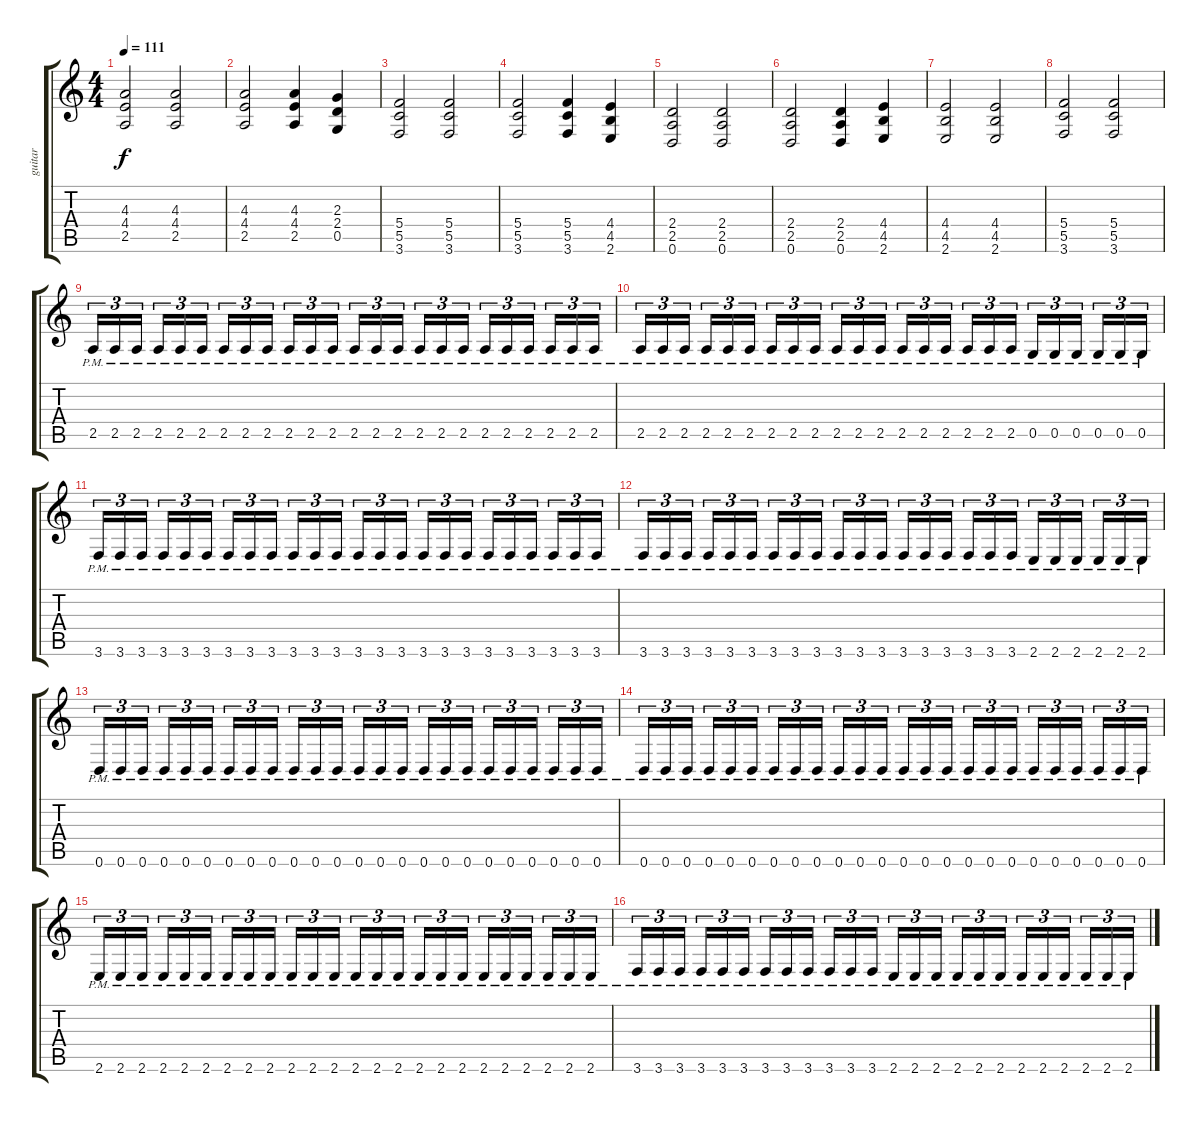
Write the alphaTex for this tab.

\track ("guitar" "guitar") {instrument overdrivenguitar}
\staff {score tabs}
\tuning (D4 A3 F3 C3 G2 D2) {hide}
\ts (4 4)
\tempo 111
\clef g2
\ks c
(4.3 4.4 2.5).2{dy f} (4.3 4.4 2.5).2 |
(4.3 4.4 2.5).2 (4.3 4.4 2.5).4 (2.3 2.4 0.5).4 |
(5.4 5.5 3.6).2 (5.4 5.5 3.6).2 |
(5.4 5.5 3.6).2 (5.4 5.5 3.6).4 (4.4 4.5 2.6).4 |
(2.4 2.5 0.6).2 (2.4 2.5 0.6).2 |
(2.4 2.5 0.6).2 (2.4 2.5 0.6).4 (4.4 4.5 2.6).4 |
(4.4 4.5 2.6).2 (4.4 4.5 2.6).2 |
(5.4 5.5 3.6).2 (5.4 5.5 3.6).2 |
2.5{pm}.16{tu (3 2)} 2.5{pm}.16{tu (3 2)} 2.5{pm}.16{tu (3 2)} 2.5{pm}.16{tu (3 2)} 2.5{pm}.16{tu (3 2)} 2.5{pm}.16{tu (3 2)} 2.5{pm}.16{tu (3 2)} 2.5{pm}.16{tu (3 2)} 2.5{pm}.16{tu (3 2)} 2.5{pm}.16{tu (3 2)} 2.5{pm}.16{tu (3 2)} 2.5{pm}.16{tu (3 2)} 2.5{pm}.16{tu (3 2)} 2.5{pm}.16{tu (3 2)} 2.5{pm}.16{tu (3 2)} 2.5{pm}.16{tu (3 2)} 2.5{pm}.16{tu (3 2)} 2.5{pm}.16{tu (3 2)} 2.5{pm}.16{tu (3 2)} 2.5{pm}.16{tu (3 2)} 2.5{pm}.16{tu (3 2)} 2.5{pm}.16{tu (3 2)} 2.5{pm}.16{tu (3 2)} 2.5{pm}.16{tu (3 2)} |
2.5{pm}.16{tu (3 2)} 2.5{pm}.16{tu (3 2)} 2.5{pm}.16{tu (3 2)} 2.5{pm}.16{tu (3 2)} 2.5{pm}.16{tu (3 2)} 2.5{pm}.16{tu (3 2)} 2.5{pm}.16{tu (3 2)} 2.5{pm}.16{tu (3 2)} 2.5{pm}.16{tu (3 2)} 2.5{pm}.16{tu (3 2)} 2.5{pm}.16{tu (3 2)} 2.5{pm}.16{tu (3 2)} 2.5{pm}.16{tu (3 2)} 2.5{pm}.16{tu (3 2)} 2.5{pm}.16{tu (3 2)} 2.5{pm}.16{tu (3 2)} 2.5{pm}.16{tu (3 2)} 2.5{pm}.16{tu (3 2)} 0.5{pm}.16{tu (3 2)} 0.5{pm}.16{tu (3 2)} 0.5{pm}.16{tu (3 2)} 0.5{pm}.16{tu (3 2)} 0.5{pm}.16{tu (3 2)} 0.5{pm}.16{tu (3 2)} |
3.6{pm}.16{tu (3 2)} 3.6{pm}.16{tu (3 2)} 3.6{pm}.16{tu (3 2)} 3.6{pm}.16{tu (3 2)} 3.6{pm}.16{tu (3 2)} 3.6{pm}.16{tu (3 2)} 3.6{pm}.16{tu (3 2)} 3.6{pm}.16{tu (3 2)} 3.6{pm}.16{tu (3 2)} 3.6{pm}.16{tu (3 2)} 3.6{pm}.16{tu (3 2)} 3.6{pm}.16{tu (3 2)} 3.6{pm}.16{tu (3 2)} 3.6{pm}.16{tu (3 2)} 3.6{pm}.16{tu (3 2)} 3.6{pm}.16{tu (3 2)} 3.6{pm}.16{tu (3 2)} 3.6{pm}.16{tu (3 2)} 3.6{pm}.16{tu (3 2)} 3.6{pm}.16{tu (3 2)} 3.6{pm}.16{tu (3 2)} 3.6{pm}.16{tu (3 2)} 3.6{pm}.16{tu (3 2)} 3.6{pm}.16{tu (3 2)} |
3.6{pm}.16{tu (3 2)} 3.6{pm}.16{tu (3 2)} 3.6{pm}.16{tu (3 2)} 3.6{pm}.16{tu (3 2)} 3.6{pm}.16{tu (3 2)} 3.6{pm}.16{tu (3 2)} 3.6{pm}.16{tu (3 2)} 3.6{pm}.16{tu (3 2)} 3.6{pm}.16{tu (3 2)} 3.6{pm}.16{tu (3 2)} 3.6{pm}.16{tu (3 2)} 3.6{pm}.16{tu (3 2)} 3.6{pm}.16{tu (3 2)} 3.6{pm}.16{tu (3 2)} 3.6{pm}.16{tu (3 2)} 3.6{pm}.16{tu (3 2)} 3.6{pm}.16{tu (3 2)} 3.6{pm}.16{tu (3 2)} 2.6{pm}.16{tu (3 2)} 2.6{pm}.16{tu (3 2)} 2.6{pm}.16{tu (3 2)} 2.6{pm}.16{tu (3 2)} 2.6{pm}.16{tu (3 2)} 2.6{pm}.16{tu (3 2)} |
0.6{pm}.16{tu (3 2)} 0.6{pm}.16{tu (3 2)} 0.6{pm}.16{tu (3 2)} 0.6{pm}.16{tu (3 2)} 0.6{pm}.16{tu (3 2)} 0.6{pm}.16{tu (3 2)} 0.6{pm}.16{tu (3 2)} 0.6{pm}.16{tu (3 2)} 0.6{pm}.16{tu (3 2)} 0.6{pm}.16{tu (3 2)} 0.6{pm}.16{tu (3 2)} 0.6{pm}.16{tu (3 2)} 0.6{pm}.16{tu (3 2)} 0.6{pm}.16{tu (3 2)} 0.6{pm}.16{tu (3 2)} 0.6{pm}.16{tu (3 2)} 0.6{pm}.16{tu (3 2)} 0.6{pm}.16{tu (3 2)} 0.6{pm}.16{tu (3 2)} 0.6{pm}.16{tu (3 2)} 0.6{pm}.16{tu (3 2)} 0.6{pm}.16{tu (3 2)} 0.6{pm}.16{tu (3 2)} 0.6{pm}.16{tu (3 2)} |
0.6{pm}.16{tu (3 2)} 0.6{pm}.16{tu (3 2)} 0.6{pm}.16{tu (3 2)} 0.6{pm}.16{tu (3 2)} 0.6{pm}.16{tu (3 2)} 0.6{pm}.16{tu (3 2)} 0.6{pm}.16{tu (3 2)} 0.6{pm}.16{tu (3 2)} 0.6{pm}.16{tu (3 2)} 0.6{pm}.16{tu (3 2)} 0.6{pm}.16{tu (3 2)} 0.6{pm}.16{tu (3 2)} 0.6{pm}.16{tu (3 2)} 0.6{pm}.16{tu (3 2)} 0.6{pm}.16{tu (3 2)} 0.6{pm}.16{tu (3 2)} 0.6{pm}.16{tu (3 2)} 0.6{pm}.16{tu (3 2)} 0.6{pm}.16{tu (3 2)} 0.6{pm}.16{tu (3 2)} 0.6{pm}.16{tu (3 2)} 0.6{pm}.16{tu (3 2)} 0.6{pm}.16{tu (3 2)} 0.6{pm}.16{tu (3 2)} |
2.6{pm}.16{tu (3 2)} 2.6{pm}.16{tu (3 2)} 2.6{pm}.16{tu (3 2)} 2.6{pm}.16{tu (3 2)} 2.6{pm}.16{tu (3 2)} 2.6{pm}.16{tu (3 2)} 2.6{pm}.16{tu (3 2)} 2.6{pm}.16{tu (3 2)} 2.6{pm}.16{tu (3 2)} 2.6{pm}.16{tu (3 2)} 2.6{pm}.16{tu (3 2)} 2.6{pm}.16{tu (3 2)} 2.6{pm}.16{tu (3 2)} 2.6{pm}.16{tu (3 2)} 2.6{pm}.16{tu (3 2)} 2.6{pm}.16{tu (3 2)} 2.6{pm}.16{tu (3 2)} 2.6{pm}.16{tu (3 2)} 2.6{pm}.16{tu (3 2)} 2.6{pm}.16{tu (3 2)} 2.6{pm}.16{tu (3 2)} 2.6{pm}.16{tu (3 2)} 2.6{pm}.16{tu (3 2)} 2.6{pm}.16{tu (3 2)} |
3.6{pm}.16{tu (3 2)} 3.6{pm}.16{tu (3 2)} 3.6{pm}.16{tu (3 2)} 3.6{pm}.16{tu (3 2)} 3.6{pm}.16{tu (3 2)} 3.6{pm}.16{tu (3 2)} 3.6{pm}.16{tu (3 2)} 3.6{pm}.16{tu (3 2)} 3.6{pm}.16{tu (3 2)} 3.6{pm}.16{tu (3 2)} 3.6{pm}.16{tu (3 2)} 3.6{pm}.16{tu (3 2)} 2.6{pm}.16{tu (3 2)} 2.6{pm}.16{tu (3 2)} 2.6{pm}.16{tu (3 2)} 2.6{pm}.16{tu (3 2)} 2.6{pm}.16{tu (3 2)} 2.6{pm}.16{tu (3 2)} 2.6{pm}.16{tu (3 2)} 2.6{pm}.16{tu (3 2)} 2.6{pm}.16{tu (3 2)} 2.6{pm}.16{tu (3 2)} 2.6{pm}.16{tu (3 2)} 2.6{pm}.16{tu (3 2)}
